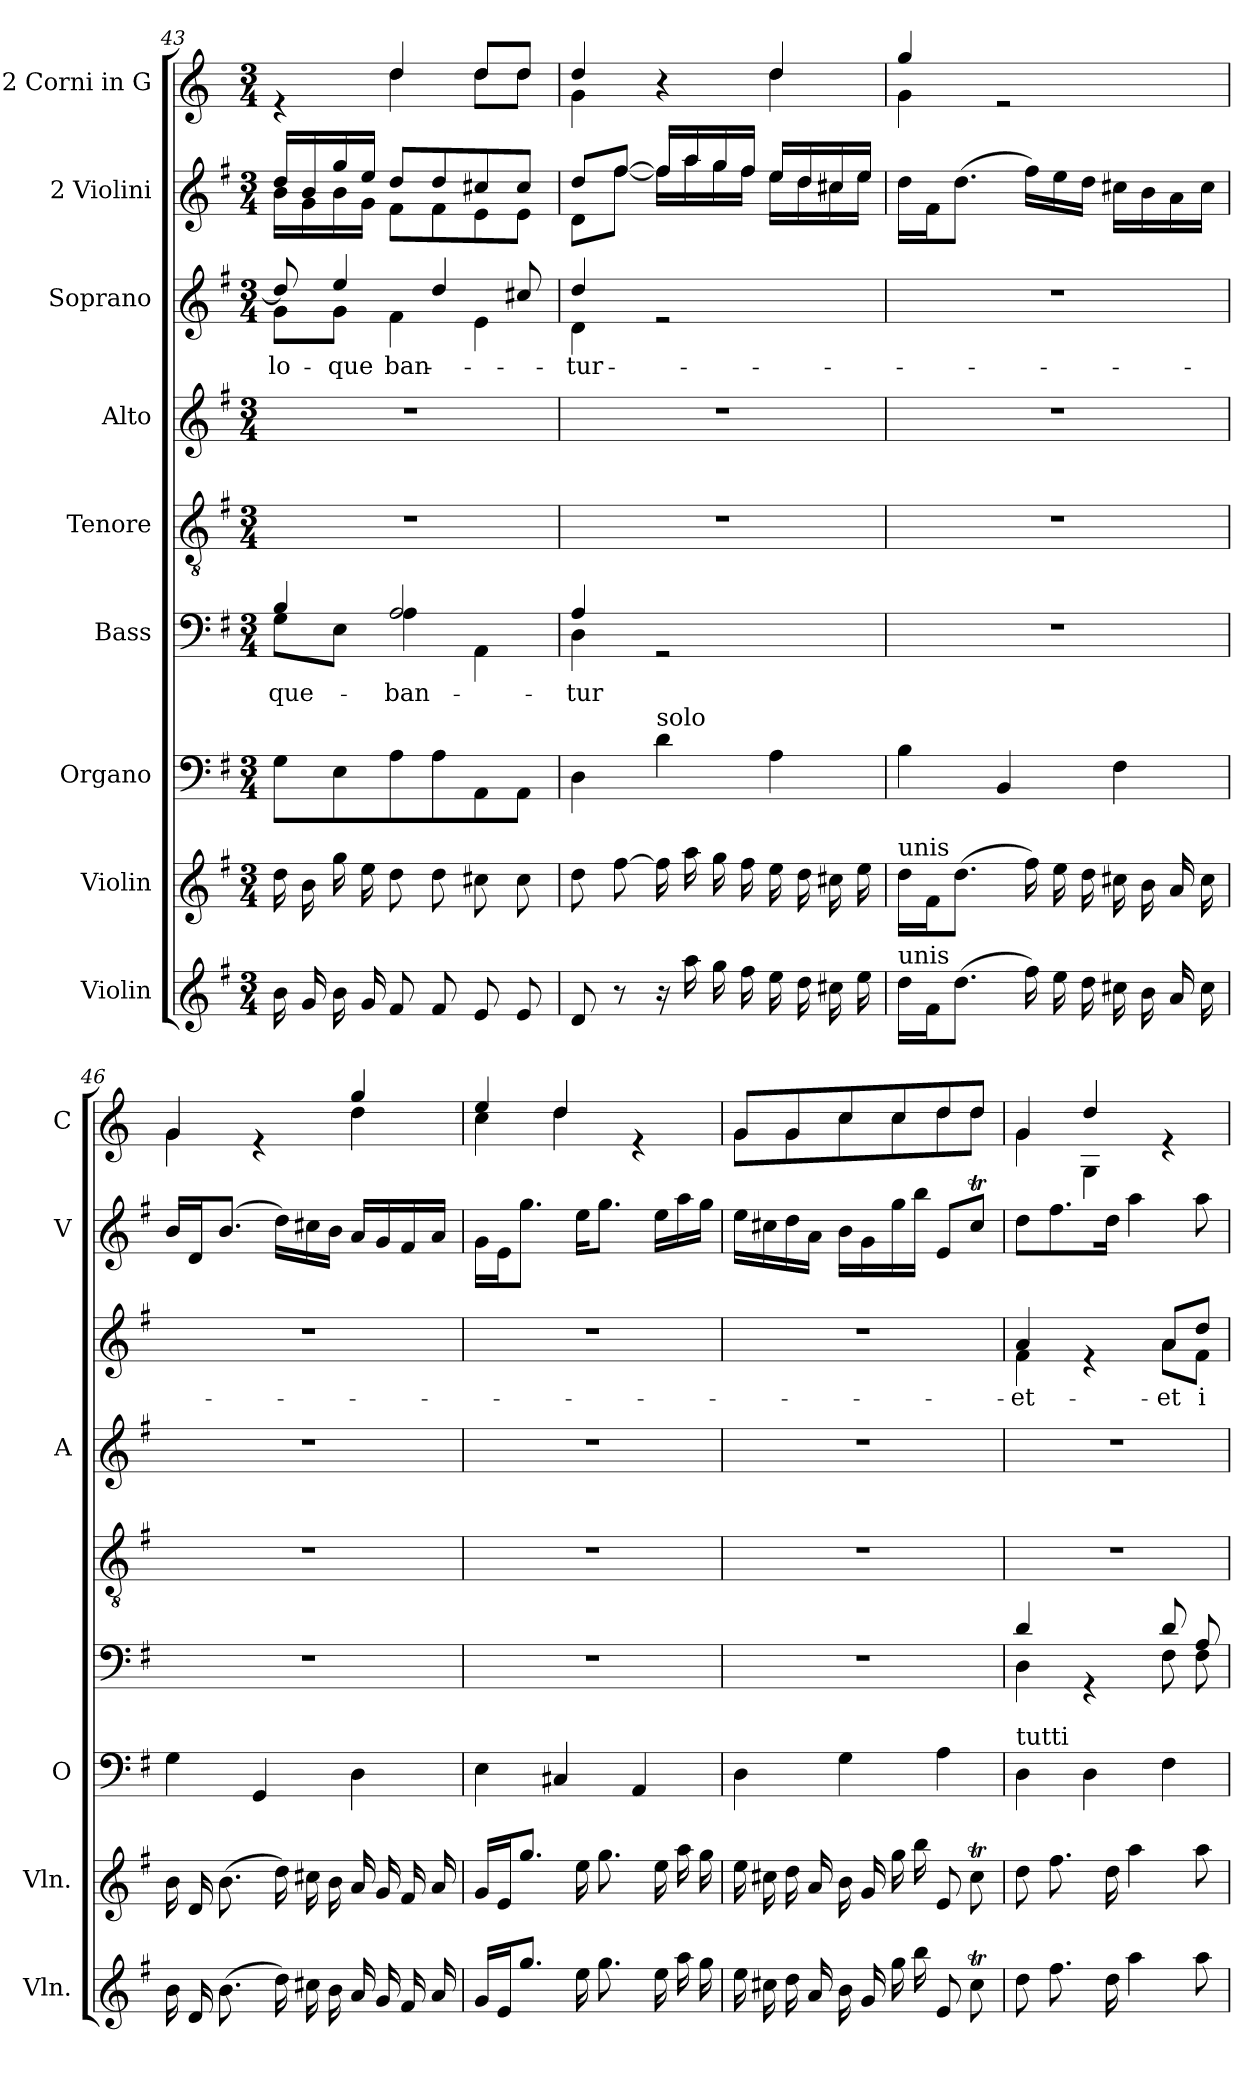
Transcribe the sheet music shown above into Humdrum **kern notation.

**kern	**kern	**kern	**kern	**text	**kern	**kern	**kern	**text	**kern	**kern
*part9	*part8	*part7	*part6	*part6	*part5	*part4	*part3	*part3	*part2	*part1
*staff9	*staff8	*staff7	*staff6	*staff6	*staff5	*staff4	*staff3	*staff3	*staff2	*staff1
*I"Violin	*I"Violin	*I"Organo	*I"Bass	*	*I"Tenore	*I"Alto	*I"Soprano	*	*I"2 Violini	*I"2 Corni in G
*I'Vln.	*I'Vln.	*I'O	*	*	*	*I'A	*	*	*I'V	*I'C
*clefG2	*clefG2	*clefF4	*clefF4	*	*clefGv2	*clefG2	*clefG2	*	*clefG2	*clefG2
*	*	*	*	*	*	*	*	*	*	*ITrd3c5
*k[f#]	*k[f#]	*k[f#]	*k[f#]	*	*k[f#]	*k[f#]	*k[f#]	*	*k[f#]	*k[f#]
*M3/4	*M3/4	*M3/4	*M3/4	*	*M3/4	*M3/4	*M3/4	*	*M3/4	*M3/4
=43	=43	=43	=43	=43	=43	=43	=43	=43	=43	=43
*	*	*	*^	*	*	*	*	*	*	*
!	!	!	!	!	!LO:LY:b	!	!	!	!LO:LY:b	!	!
*	*	*	*	*	*	*	*	*^	*	*^	*^
16b\	16dd\	8G\L	4B/	8G\L	-que-	2.r	2.r	8dd/]	8g\L	lo-	16dd/LL	16b\LL	4re	4ryy
16g/	16b\	.	.	.	.	.	.	.	.	.	16b/	16g\	.	.
!	!	!	!	!	!	!	!	!	!	!LO:LY:b	!	!	!	!
16b\	16gg\	8E\	.	8E\J	.	.	.	4ee/	8g\J	-que-	16gg/	16b\	.	.
16g/	16ee\	.	.	.	.	.	.	.	.	.	16ee/JJ	16g\JJ	.	.
!	!	!	!	!	!LO:LY:b	!	!	!	!	!LO:LY:b	!	!	!	!
8f#/	8dd\	8A\	2A/	4A\	-ban-	.	.	.	4f#\	-ban-	8dd/L	8f#\L	4a/	4a\
8f#/	8dd\	8A\	.	.	.	.	.	4dd/	.	.	8dd/	8f#\	.	.
8e/	8cc#X\	8AA\	.	4AA\	.	.	.	.	4e\	.	8cc#X/	8e\	8a/L	8a\L
8e/	8cc#\	8AA\J	.	.	.	.	.	8cc#X/	.	.	8cc#/J	8e\J	8a/J	8a\J
!!LO:PB:g=z	!!
=44	=44	=44	=44	=44	=44	=44	=44	=44	=44	=44	=44	=44	=44	=44
!	!	!	!	!	!LO:LY:b	!	!	!	!	!LO:LY:b	!	!	!	!
8d/	8dd\	4D\	4A/	4D\	-tur	2.r	2.r	4dd/	4d\	-tur	8dd/L	8d\L	4a/	4d\
8r	[8ff#\	.	.	.	.	.	.	.	.	.	[8ff#/J	[8ff#\J	.	.
!	!	!LO:TX:a:t=solo	!	!	!	!	!	!	!	!	!	!	!	!
16r	16ff#\]	4d\	2rGG	2ryy	.	.	.	2re	2ryy	.	16ff#/LL]	16ff#\LL]	4r	4ryy
16aa\	16aa\	.	.	.	.	.	.	.	.	.	16aa/	16aa\	.	.
16gg\	16gg\	.	.	.	.	.	.	.	.	.	16gg/	16gg\	.	.
16ff#\	16ff#\	.	.	.	.	.	.	.	.	.	16ff#/JJ	16ff#\JJ	.	.
16ee\	16ee\	4A\	.	.	.	.	.	.	.	.	16ee/LL	16ee\LL	4a/	4a\
16dd\	16dd\	.	.	.	.	.	.	.	.	.	16dd/	16dd\	.	.
16cc#X\	16cc#X\	.	.	.	.	.	.	.	.	.	16cc#X/	16cc#\	.	.
16ee\	16ee\	.	.	.	.	.	.	.	.	.	16ee/JJ	16ee\JJ	.	.
*	*	*	*v	*v	*	*	*	*v	*v	*	*	*	*	*
=45	=45	=45	=45	=45	=45	=45	=45	=45	=45	=45	=45	=45
!	!	!	!	!	!	!	!	!	!LO:TX:a:t=unis	!	!	!
!	!LO:TX:a:t=unis	!	!	!	!	!	!	!	!	!	!	!
!LO:TX:a:t=unis	!	!	!	!	!	!	!	!	!	!	!	!
*	*	*	*	*	*	*	*	*	*v	*v	*	*
16dd\LL	16dd\LL	4B\	2.r	.	2.r	2.r	2.r	.	16dd\LL	4dd/	4d\
16f#/J	16f#/J	.	.	.	.	.	.	.	16f#\J	.	.
(8.dd\J	(8.dd\J	.	.	.	.	.	.	.	(8.dd\J	.	.
.	.	4BB/	.	.	.	.	.	.	.	2re	2ryy
16ff#\)	16ff#\)	.	.	.	.	.	.	.	16ff#\LL)	.	.
16ee\	16ee\	.	.	.	.	.	.	.	16ee\	.	.
16dd\	16dd\	.	.	.	.	.	.	.	16dd\JJ	.	.
16cc#X\	16cc#X\	4F#\	.	.	.	.	.	.	16cc#X\LL	.	.
16b\	16b\	.	.	.	.	.	.	.	16b\	.	.
16a/	16a/	.	.	.	.	.	.	.	16a\	.	.
16cc#\	16cc#\	.	.	.	.	.	.	.	16cc#\JJ	.	.
=46	=46	=46	=46	=46	=46	=46	=46	=46	=46	=46	=46
16b\	16b\	4G\	2.r	.	2.r	2.r	2.r	.	16b/LL	4d/	4d\
16d/	16d/	.	.	.	.	.	.	.	16d/J	.	.
(8.b\	(8.b\	.	.	.	.	.	.	.	(8.b/J	.	.
.	.	4GG/	.	.	.	.	.	.	.	4re	4ryy
16dd\)	16dd\)	.	.	.	.	.	.	.	16dd\LL)	.	.
16cc#X\	16cc#X\	.	.	.	.	.	.	.	16cc#X\	.	.
16b\	16b\	.	.	.	.	.	.	.	16b\JJ	.	.
16a/	16a/	4D\	.	.	.	.	.	.	16a/LL	4dd/	4a\
16g/	16g/	.	.	.	.	.	.	.	16g/	.	.
16f#/	16f#/	.	.	.	.	.	.	.	16f#/	.	.
16a/	16a/	.	.	.	.	.	.	.	16a/JJ	.	.
=47	=47	=47	=47	=47	=47	=47	=47	=47	=47	=47	=47
16g/LL	16g/LL	4E\	2.r	.	2.r	2.r	2.r	.	16g\LL	4b/	4g\
16e/J	16e/J	.	.	.	.	.	.	.	16e\J	.	.
8.gg\J	8.gg\J	.	.	.	.	.	.	.	8.gg\J	.	.
.	.	4C#X/	.	.	.	.	.	.	.	4a/	4a\
16ee\	16ee\	.	.	.	.	.	.	.	16ee\KL	.	.
8.gg\	8.gg\	.	.	.	.	.	.	.	8.gg\J	.	.
.	.	4AA/	.	.	.	.	.	.	.	4re	4ryy
16ee\	16ee\	.	.	.	.	.	.	.	16ee\LL	.	.
16aa\	16aa\	.	.	.	.	.	.	.	16aa\	.	.
16gg\	16gg\	.	.	.	.	.	.	.	16gg\JJ	.	.
!!LO:LB:g=z	!!
=48	=48	=48	=48	=48	=48	=48	=48	=48	=48	=48	=48
16ee\	16ee\	4D\	2.r	.	2.r	2.r	2.r	.	16ee\LL	8d/L	8d\L
16cc#X\	16cc#X\	.	.	.	.	.	.	.	16cc#X\	.	.
16dd\	16dd\	.	.	.	.	.	.	.	16dd\	8d/	8d\
16a/	16a/	.	.	.	.	.	.	.	16a\JJ	.	.
16b\	16b\	4G\	.	.	.	.	.	.	16b\LL	8g/	8g\
16g/	16g/	.	.	.	.	.	.	.	16g\	.	.
16gg\	16gg\	.	.	.	.	.	.	.	16gg\	8g/	8g\
16bb\	16bb\	.	.	.	.	.	.	.	16bb\JJ	.	.
8e/	8e/	4A\	.	.	.	.	.	.	8e/L	8a/	8a\
8cc#t\	8cc#t\	.	.	.	.	.	.	.	8cc#t/J	8a/J	8a\J
=49	=49	=49	=49	=49	=49	=49	=49	=49	=49	=49	=49
*	*	*	*^	*	*	*	*^	*	*	*	*
!	!	!LO:TX:a:t=tutti	!	!	!	!	!	!	!	!	!	!	!
!	!	!	!	!	!	!	!	!	!	!LO:LY:b	!	!	!
8dd\	8dd\	4D\	4d/	4D\	.	2.r	2.r	4a/	4f#\	et	8dd\L	4d/	4d\
8.ff#\	8.ff#\	.	.	.	.	.	.	.	.	.	8.ff#\	.	.
.	.	4D\	4rGG	4ryy	.	.	.	4re	4ryy	.	.	4a/	4D\
16dd\	16dd\	.	.	.	.	.	.	.	.	.	16dd\Jk	.	.
4aa\	4aa\	.	.	.	.	.	.	.	.	.	4aa\	.	.
!	!	!	!	!	!	!	!	!	!	!LO:LY:b	!	!	!
.	.	4F#\	8d/	8F#\	.	.	.	8a/L	8a\L	et	.	4re	4ryy
!	!	!	!	!	!	!	!	!	!	!LO:LY:b	!	!	!
8aa\	8aa\	.	8A/	8F#\	.	.	.	8dd/J	8f#\J	i-	8aa\	.	.
*	*	*	*v	*v	*	*	*	*v	*v	*	*	*v	*v
=	=	=	=	=	=	=	=	=	=	=
*-	*-	*-	*-	*-	*-	*-	*-	*-	*-	*-
